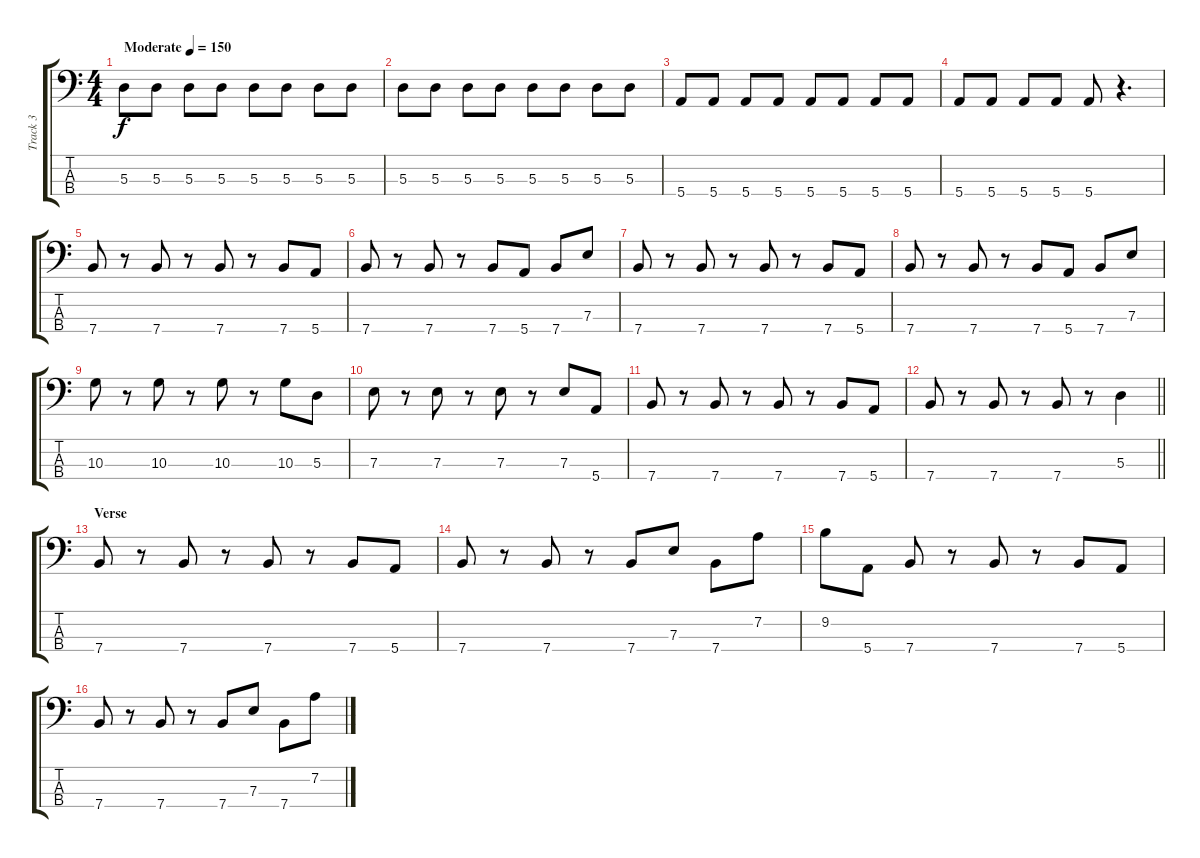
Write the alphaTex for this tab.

\track ("Track 3" "Track 3") {instrument electricbassfinger}
\staff {score tabs}
\tuning (G2 D2 A1 E1) {hide}
\ts (4 4)
\tempo (150 "Moderate")
\clef f4
\ks c
5.3.8{dy f instrument electricbassfinger} 5.3.8 5.3.8 5.3.8 5.3.8 5.3.8 5.3.8 5.3.8 |
5.3.8 5.3.8 5.3.8 5.3.8 5.3.8 5.3.8 5.3.8 5.3.8 |
5.4.8 5.4.8 5.4.8 5.4.8 5.4.8 5.4.8 5.4.8 5.4.8 |
5.4.8 5.4.8 5.4.8 5.4.8 5.4.8 r.4{d} |
7.4.8 r.8 7.4.8 r.8 7.4.8 r.8 7.4.8 5.4.8 |
7.4.8 r.8 7.4.8 r.8 7.4.8 5.4.8 7.4.8 7.3.8 |
7.4.8 r.8 7.4.8 r.8 7.4.8 r.8 7.4.8 5.4.8 |
7.4.8 r.8 7.4.8 r.8 7.4.8 5.4.8 7.4.8 7.3.8 |
10.3.8 r.8 10.3.8 r.8 10.3.8 r.8 10.3.8 5.3.8 |
7.3.8 r.8 7.3.8 r.8 7.3.8 r.8 7.3.8 5.4.8 |
7.4.8 r.8 7.4.8 r.8 7.4.8 r.8 7.4.8 5.4.8 |
\barLineRight lightlight
7.4.8 r.8 7.4.8 r.8 7.4.8 r.8 5.3.4 |
\section ("" "Verse")
7.4.8 r.8 7.4.8 r.8 7.4.8 r.8 7.4.8 5.4.8 |
7.4.8 r.8 7.4.8 r.8 7.4.8 7.3.8 7.4.8 7.2.8 |
9.2.8 5.4.8 7.4.8 r.8 7.4.8 r.8 7.4.8 5.4.8 |
7.4.8 r.8 7.4.8 r.8 7.4.8 7.3.8 7.4.8 7.2.8
